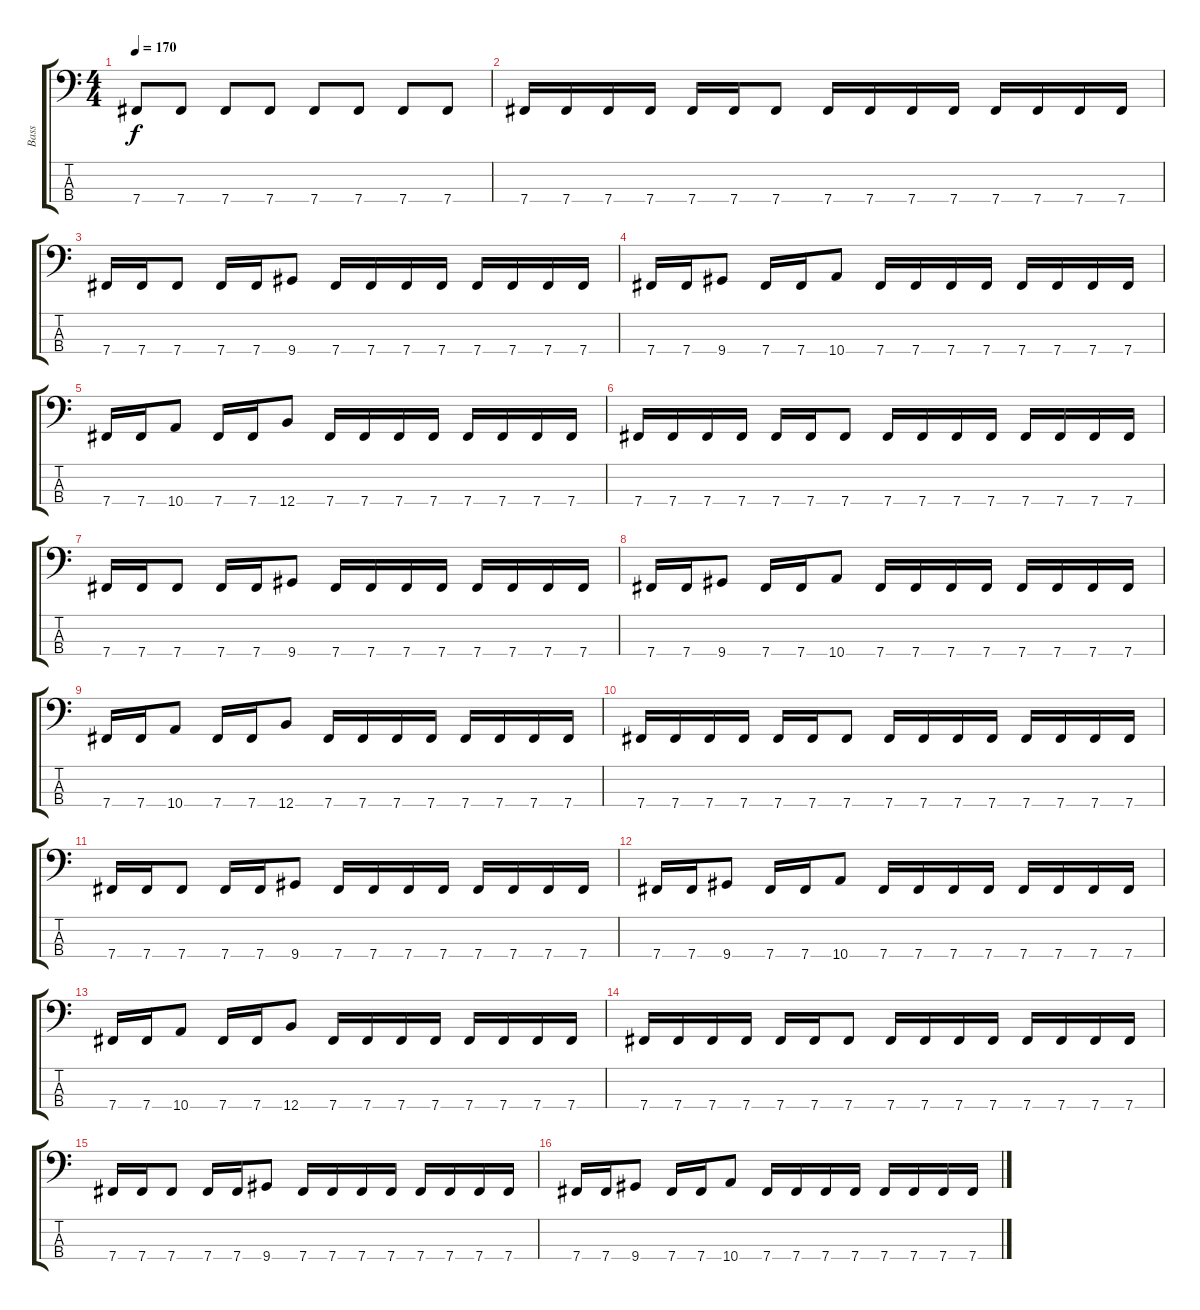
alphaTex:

\track ("Bass" "Bass") {instrument electricbasspick}
\staff {score tabs}
\tuning (E2 B1 Gb1 B0) {hide}
\ts (4 4)
\tempo 170
\clef f4
\ks c
7.4.8{dy f} 7.4.8 7.4.8 7.4.8 7.4.8 7.4.8 7.4.8 7.4.8 |
7.4.16 7.4.16 7.4.16 7.4.16 7.4.16 7.4.16 7.4.8 7.4.16 7.4.16 7.4.16 7.4.16 7.4.16 7.4.16 7.4.16 7.4.16 |
7.4.16 7.4.16 7.4.8 7.4.16 7.4.16 9.4.8 7.4.16 7.4.16 7.4.16 7.4.16 7.4.16 7.4.16 7.4.16 7.4.16 |
7.4.16 7.4.16 9.4.8 7.4.16 7.4.16 10.4.8 7.4.16 7.4.16 7.4.16 7.4.16 7.4.16 7.4.16 7.4.16 7.4.16 |
7.4.16 7.4.16 10.4.8 7.4.16 7.4.16 12.4.8 7.4.16 7.4.16 7.4.16 7.4.16 7.4.16 7.4.16 7.4.16 7.4.16 |
7.4.16 7.4.16 7.4.16 7.4.16 7.4.16 7.4.16 7.4.8 7.4.16 7.4.16 7.4.16 7.4.16 7.4.16 7.4.16 7.4.16 7.4.16 |
7.4.16 7.4.16 7.4.8 7.4.16 7.4.16 9.4.8 7.4.16 7.4.16 7.4.16 7.4.16 7.4.16 7.4.16 7.4.16 7.4.16 |
7.4.16 7.4.16 9.4.8 7.4.16 7.4.16 10.4.8 7.4.16 7.4.16 7.4.16 7.4.16 7.4.16 7.4.16 7.4.16 7.4.16 |
7.4.16 7.4.16 10.4.8 7.4.16 7.4.16 12.4.8 7.4.16 7.4.16 7.4.16 7.4.16 7.4.16 7.4.16 7.4.16 7.4.16 |
7.4.16 7.4.16 7.4.16 7.4.16 7.4.16 7.4.16 7.4.8 7.4.16 7.4.16 7.4.16 7.4.16 7.4.16 7.4.16 7.4.16 7.4.16 |
7.4.16 7.4.16 7.4.8 7.4.16 7.4.16 9.4.8 7.4.16 7.4.16 7.4.16 7.4.16 7.4.16 7.4.16 7.4.16 7.4.16 |
7.4.16 7.4.16 9.4.8 7.4.16 7.4.16 10.4.8 7.4.16 7.4.16 7.4.16 7.4.16 7.4.16 7.4.16 7.4.16 7.4.16 |
7.4.16 7.4.16 10.4.8 7.4.16 7.4.16 12.4.8 7.4.16 7.4.16 7.4.16 7.4.16 7.4.16 7.4.16 7.4.16 7.4.16 |
7.4.16 7.4.16 7.4.16 7.4.16 7.4.16 7.4.16 7.4.8 7.4.16 7.4.16 7.4.16 7.4.16 7.4.16 7.4.16 7.4.16 7.4.16 |
7.4.16 7.4.16 7.4.8 7.4.16 7.4.16 9.4.8 7.4.16 7.4.16 7.4.16 7.4.16 7.4.16 7.4.16 7.4.16 7.4.16 |
7.4.16 7.4.16 9.4.8 7.4.16 7.4.16 10.4.8 7.4.16 7.4.16 7.4.16 7.4.16 7.4.16 7.4.16 7.4.16 7.4.16
